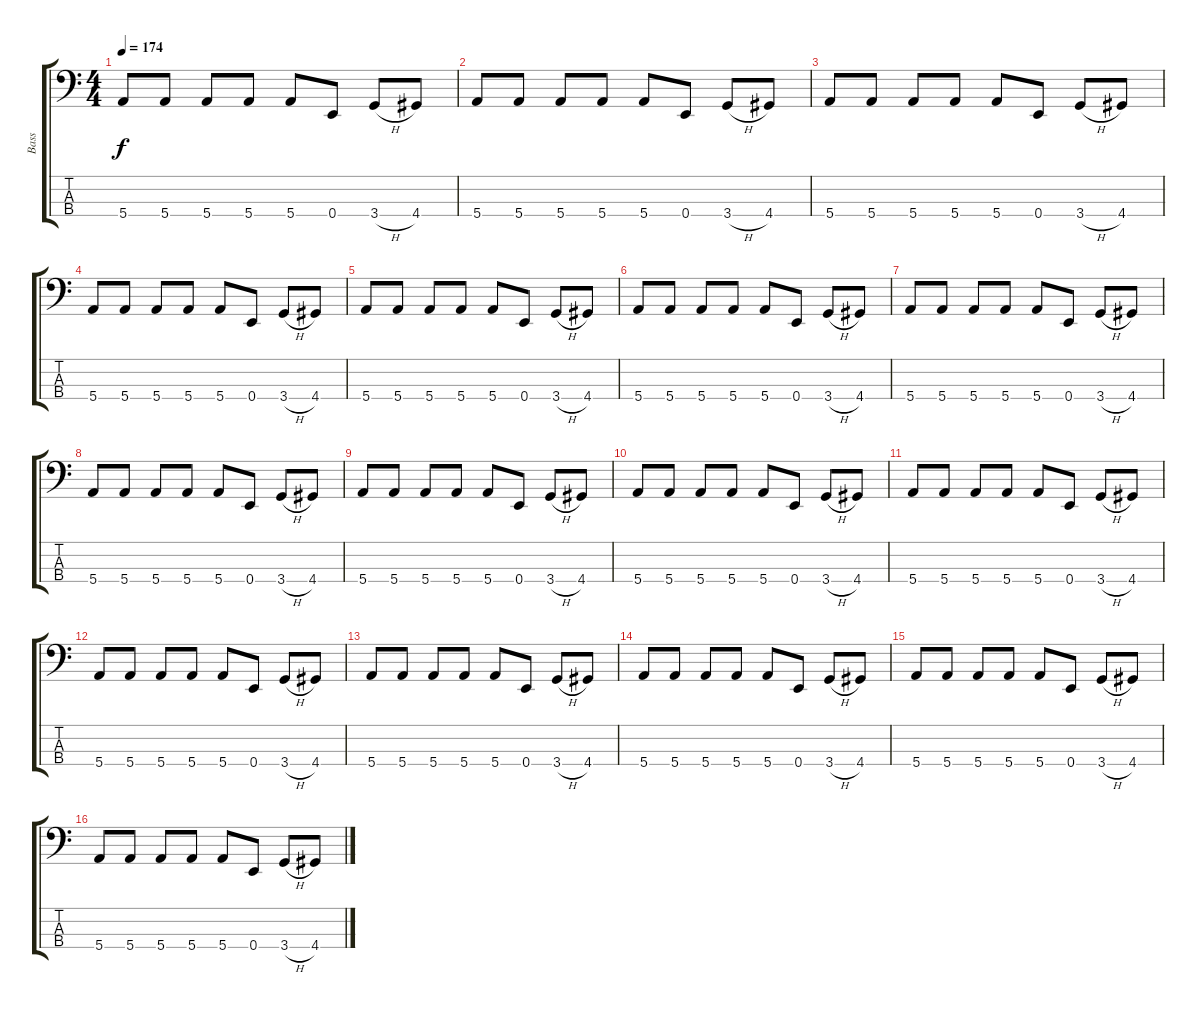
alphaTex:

\track ("Bass" "Bass") {instrument electricbassfinger}
\staff {score tabs}
\tuning (G2 D2 A1 E1) {hide}
\ts (4 4)
\tempo 174
\clef f4
\ks c
5.4.8{dy f} 5.4.8 5.4.8 5.4.8 5.4.8 0.4.8 3.4{h}.8 4.4.8 |
5.4.8 5.4.8 5.4.8 5.4.8 5.4.8 0.4.8 3.4{h}.8 4.4.8 |
5.4.8 5.4.8 5.4.8 5.4.8 5.4.8 0.4.8 3.4{h}.8 4.4.8 |
5.4.8 5.4.8 5.4.8 5.4.8 5.4.8 0.4.8 3.4{h}.8 4.4.8 |
5.4.8 5.4.8 5.4.8 5.4.8 5.4.8 0.4.8 3.4{h}.8 4.4.8 |
5.4.8 5.4.8 5.4.8 5.4.8 5.4.8 0.4.8 3.4{h}.8 4.4.8 |
5.4.8 5.4.8 5.4.8 5.4.8 5.4.8 0.4.8 3.4{h}.8 4.4.8 |
5.4.8 5.4.8 5.4.8 5.4.8 5.4.8 0.4.8 3.4{h}.8 4.4.8 |
5.4.8 5.4.8 5.4.8 5.4.8 5.4.8 0.4.8 3.4{h}.8 4.4.8 |
5.4.8 5.4.8 5.4.8 5.4.8 5.4.8 0.4.8 3.4{h}.8 4.4.8 |
5.4.8 5.4.8 5.4.8 5.4.8 5.4.8 0.4.8 3.4{h}.8 4.4.8 |
5.4.8 5.4.8 5.4.8 5.4.8 5.4.8 0.4.8 3.4{h}.8 4.4.8 |
5.4.8 5.4.8 5.4.8 5.4.8 5.4.8 0.4.8 3.4{h}.8 4.4.8 |
5.4.8 5.4.8 5.4.8 5.4.8 5.4.8 0.4.8 3.4{h}.8 4.4.8 |
5.4.8 5.4.8 5.4.8 5.4.8 5.4.8 0.4.8 3.4{h}.8 4.4.8 |
5.4.8 5.4.8 5.4.8 5.4.8 5.4.8 0.4.8 3.4{h}.8 4.4.8
